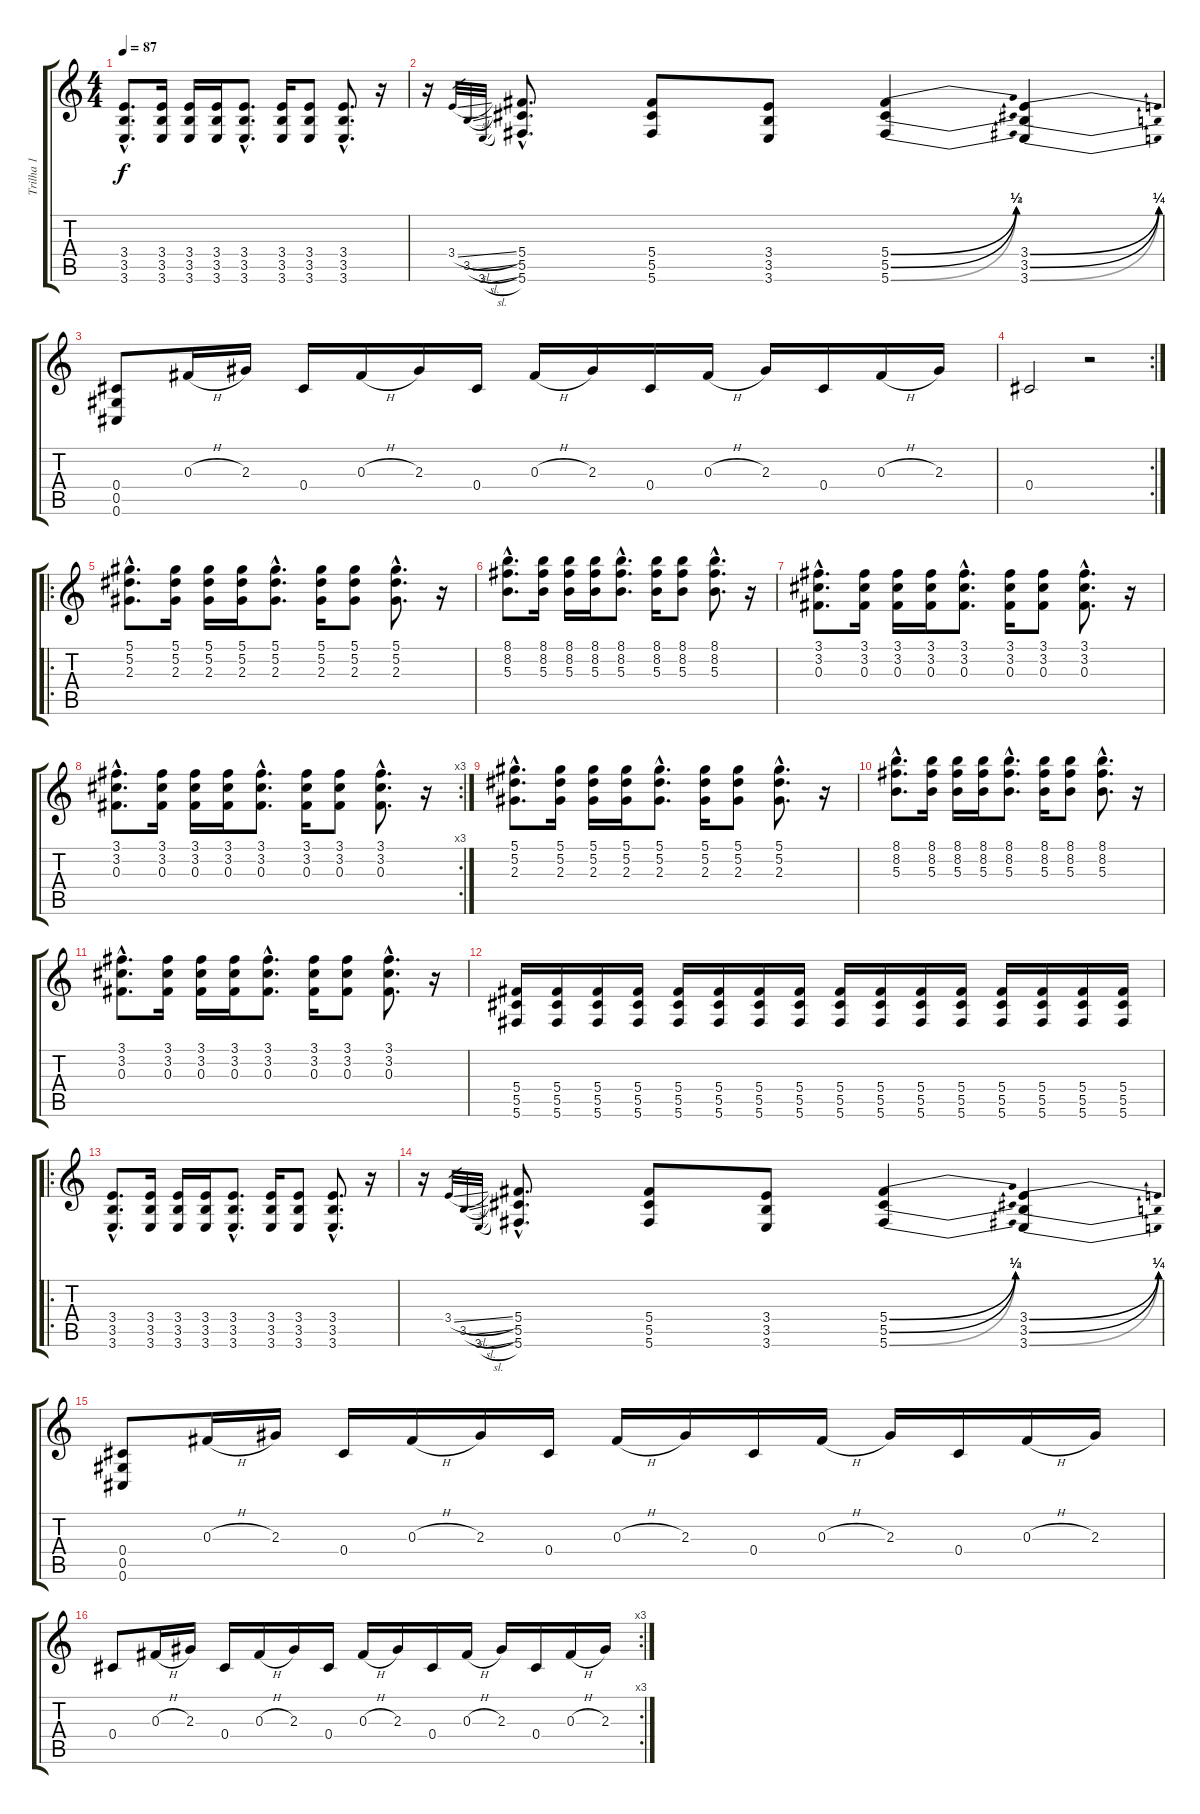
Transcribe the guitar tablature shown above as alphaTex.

\track ("Trilha 1" "Trilha 1") {instrument acousticguitarsteel}
\staff {score tabs}
\tuning (Eb4 Bb3 Gb3 Db3 Ab2 Db2) {hide}
\ts (4 4)
\tempo 87
\clef g2
\ks c
(3.4{hac} 3.5{hac} 3.6{hac}).8{d dy f} (3.4 3.5 3.6).16 (3.4 3.5 3.6).16 (3.4 3.5 3.6).16 (3.4{hac} 3.5{hac} 3.6{hac}).8{d} (3.4 3.5 3.6).16 (3.4 3.5 3.6).8 (3.4{hac} 3.5{hac} 3.6{hac}).8{d} r.16 |
r.16 3.4{sl}.32{gr} 3.5{sl}.32{gr} 3.6{sl}.32{gr} (5.4{hac} 5.5{hac} 5.6{hac}).8{d} (5.4 5.5 5.6).8 (3.4 3.5 3.6).8 (5.4{be (bend 0 0 60 2)} 5.5{be (bend 0 0 60 1)} 5.6{be (bend 0 0 60 1)}).4 (3.4{be (bend 0 0 60 1)} 3.5{be (bend 0 0 60 1)} 3.6{be (bend 0 0 60 1)}).4 |
(0.4 0.5 0.6).8 0.3{h}.16 2.3.16 0.4.16 0.3{h}.16 2.3.16 0.4.16 0.3{h}.16 2.3.16 0.4.16 0.3{h}.16 2.3.16 0.4.16 0.3{h}.16 2.3.16 |
\rc 2
0.4.2 r.2 |
\ro
(5.1{hac} 5.2{hac} 2.3{hac}).8{d} (5.1 5.2 2.3).16 (5.1 5.2 2.3).16 (5.1 5.2 2.3).16 (5.1{hac} 5.2{hac} 2.3{hac}).8{d} (5.1 5.2 2.3).16 (5.1 5.2 2.3).8 (5.1{hac} 5.2{hac} 2.3{hac}).8{d} r.16 |
(8.1{hac} 8.2{hac} 5.3{hac}).8{d} (8.1 8.2 5.3).16 (8.1 8.2 5.3).16 (8.1 8.2 5.3).16 (8.1{hac} 8.2{hac} 5.3{hac}).8{d} (8.1 8.2 5.3).16 (8.1 8.2 5.3).8 (8.1{hac} 8.2{hac} 5.3{hac}).8{d} r.16 |
(3.1{hac} 3.2{hac} 0.3{hac}).8{d} (3.1 3.2 0.3).16 (3.1 3.2 0.3).16 (3.1 3.2 0.3).16 (3.1{hac} 3.2{hac} 0.3{hac}).8{d} (3.1 3.2 0.3).16 (3.1 3.2 0.3).8 (3.1{hac} 3.2{hac} 0.3{hac}).8{d} r.16 |
\rc 3
(3.1{hac} 3.2{hac} 0.3{hac}).8{d} (3.1 3.2 0.3).16 (3.1 3.2 0.3).16 (3.1 3.2 0.3).16 (3.1{hac} 3.2{hac} 0.3{hac}).8{d} (3.1 3.2 0.3).16 (3.1 3.2 0.3).8 (3.1{hac} 3.2{hac} 0.3{hac}).8{d} r.16 |
(5.1{hac} 5.2{hac} 2.3{hac}).8{d} (5.1 5.2 2.3).16 (5.1 5.2 2.3).16 (5.1 5.2 2.3).16 (5.1{hac} 5.2{hac} 2.3{hac}).8{d} (5.1 5.2 2.3).16 (5.1 5.2 2.3).8 (5.1{hac} 5.2{hac} 2.3{hac}).8{d} r.16 |
(8.1{hac} 8.2{hac} 5.3{hac}).8{d} (8.1 8.2 5.3).16 (8.1 8.2 5.3).16 (8.1 8.2 5.3).16 (8.1{hac} 8.2{hac} 5.3{hac}).8{d} (8.1 8.2 5.3).16 (8.1 8.2 5.3).8 (8.1{hac} 8.2{hac} 5.3{hac}).8{d} r.16 |
(3.1{hac} 3.2{hac} 0.3{hac}).8{d} (3.1 3.2 0.3).16 (3.1 3.2 0.3).16 (3.1 3.2 0.3).16 (3.1{hac} 3.2{hac} 0.3{hac}).8{d} (3.1 3.2 0.3).16 (3.1 3.2 0.3).8 (3.1{hac} 3.2{hac} 0.3{hac}).8{d} r.16 |
(5.4 5.5 5.6).16 (5.4 5.5 5.6).16 (5.4 5.5 5.6).16 (5.4 5.5 5.6).16 (5.4 5.5 5.6).16 (5.4 5.5 5.6).16 (5.4 5.5 5.6).16 (5.4 5.5 5.6).16 (5.4 5.5 5.6).16 (5.4 5.5 5.6).16 (5.4 5.5 5.6).16 (5.4 5.5 5.6).16 (5.4 5.5 5.6).16 (5.4 5.5 5.6).16 (5.4 5.5 5.6).16 (5.4 5.5 5.6).16 |
\ro
(3.4{hac} 3.5{hac} 3.6{hac}).8{d} (3.4 3.5 3.6).16 (3.4 3.5 3.6).16 (3.4 3.5 3.6).16 (3.4{hac} 3.5{hac} 3.6{hac}).8{d} (3.4 3.5 3.6).16 (3.4 3.5 3.6).8 (3.4{hac} 3.5{hac} 3.6{hac}).8{d} r.16 |
r.16 3.4{sl}.32{gr} 3.5{sl}.32{gr} 3.6{sl}.32{gr} (5.4{hac} 5.5{hac} 5.6{hac}).8{d} (5.4 5.5 5.6).8 (3.4 3.5 3.6).8 (5.4{be (bend 0 0 60 2)} 5.5{be (bend 0 0 60 1)} 5.6{be (bend 0 0 60 1)}).4 (3.4{be (bend 0 0 60 1)} 3.5{be (bend 0 0 60 1)} 3.6{be (bend 0 0 60 1)}).4 |
(0.4 0.5 0.6).8 0.3{h}.16 2.3.16 0.4.16 0.3{h}.16 2.3.16 0.4.16 0.3{h}.16 2.3.16 0.4.16 0.3{h}.16 2.3.16 0.4.16 0.3{h}.16 2.3.16 |
\rc 3
0.4.8 0.3{h}.16 2.3.16 0.4.16 0.3{h}.16 2.3.16 0.4.16 0.3{h}.16 2.3.16 0.4.16 0.3{h}.16 2.3.16 0.4.16 0.3{h}.16 2.3.16
